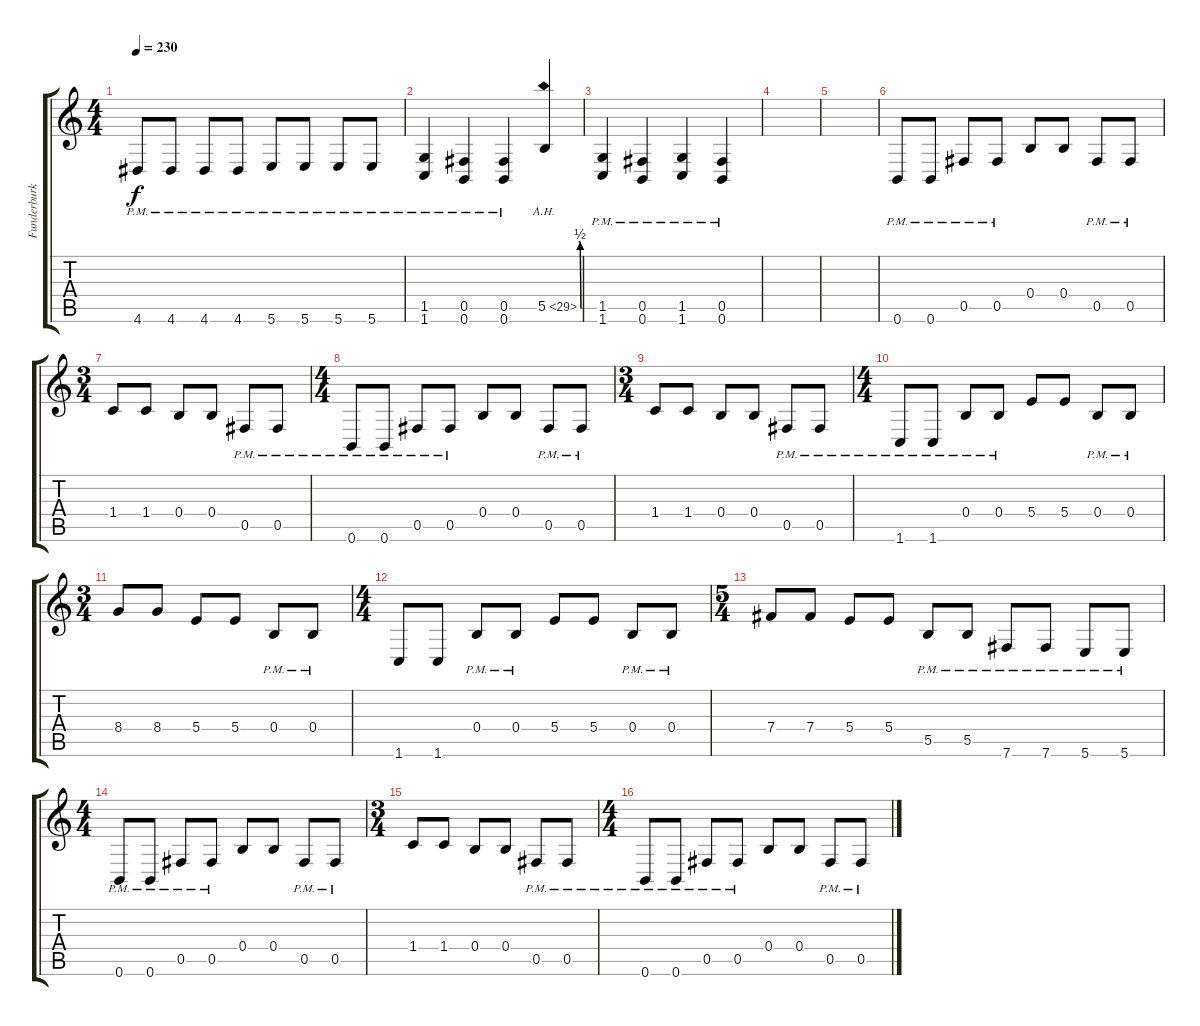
\track ("Funderburk Rhythm" "Funderburk") {instrument overdrivenguitar}
\staff {score tabs}
\tuning (Db4 Ab3 E3 B2 Gb2 B1) {hide}
\ts (4 4)
\tempo 230
\clef g2
\ks c
4.6{pm}.8{dy f} 4.6{pm}.8 4.6{pm}.8 4.6{pm}.8 5.6{pm}.8 5.6{pm}.8 5.6{pm}.8 5.6{pm}.8 |
(1.5{pm} 1.6{pm}).4 (0.5{pm} 0.6{pm}).4 (0.5{pm} 0.6{pm}).4 5.5{be (custom 0 0 15 0 30 2 60 2) ah 24}.4 |
(1.5{pm} 1.6{pm}).4 (0.5{pm} 0.6{pm}).4 (1.5{pm} 1.6{pm}).4 (0.5{pm} 0.6{pm}).4 |
|
|
0.6{pm}.8 0.6{pm}.8 0.5{pm}.8 0.5{pm}.8 0.4.8 0.4.8 0.5{pm}.8 0.5{pm}.8 |
\ts (3 4)
1.4.8 1.4.8 0.4.8 0.4.8 0.5{pm}.8 0.5{pm}.8 |
\ts (4 4)
0.6{pm}.8 0.6{pm}.8 0.5{pm}.8 0.5{pm}.8 0.4.8 0.4.8 0.5{pm}.8 0.5{pm}.8 |
\ts (3 4)
1.4.8 1.4.8 0.4.8 0.4.8 0.5{pm}.8 0.5{pm}.8 |
\ts (4 4)
1.6{pm}.8 1.6{pm}.8 0.4{pm}.8 0.4{pm}.8 5.4.8 5.4.8 0.4{pm}.8 0.4{pm}.8 |
\ts (3 4)
8.4.8 8.4.8 5.4.8 5.4.8 0.4{pm}.8 0.4{pm}.8 |
\ts (4 4)
1.6.8 1.6.8 0.4{pm}.8 0.4{pm}.8 5.4.8 5.4.8 0.4{pm}.8 0.4{pm}.8 |
\ts (5 4)
7.4.8 7.4.8 5.4.8 5.4.8 5.5{pm}.8 5.5{pm}.8 7.6{pm}.8 7.6{pm}.8 5.6{pm}.8 5.6{pm}.8 |
\ts (4 4)
0.6{pm}.8 0.6{pm}.8 0.5{pm}.8 0.5{pm}.8 0.4.8 0.4.8 0.5{pm}.8 0.5{pm}.8 |
\ts (3 4)
1.4.8 1.4.8 0.4.8 0.4.8 0.5{pm}.8 0.5{pm}.8 |
\ts (4 4)
0.6{pm}.8 0.6{pm}.8 0.5{pm}.8 0.5{pm}.8 0.4.8 0.4.8 0.5{pm}.8 0.5{pm}.8
